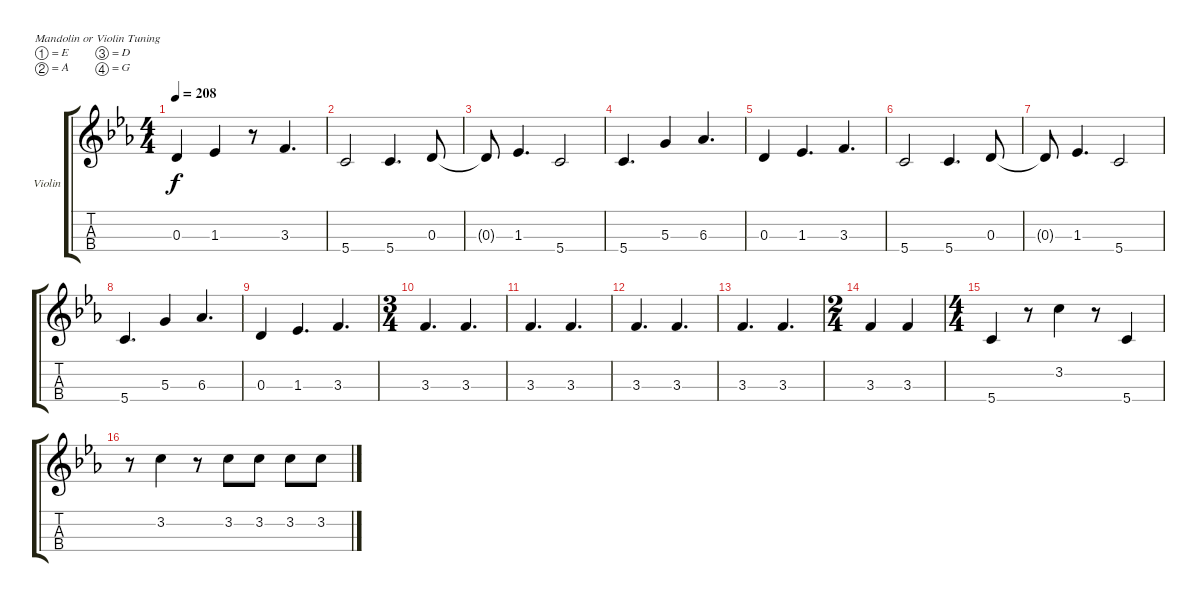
\defaultSystemsLayout 4
\bracketExtendMode groupsimilarinstruments
\firstSystemTrackNameOrientation horizontal
\otherSystemsTrackNameOrientation horizontal
\track ("Violin" "Violin") {instrument violin}
\staff {score tabs}
\tuning (E5 A4 D4 G3)
\ts (4 4)
\tempo 208
\clef g2
\ks eb
0.3.4{dy f} 1.3.4 r.8 3.3.4{d} |
5.4.2 5.4.4{d} 0.3.8 |
0.3{t}.8 1.3.4{d} 5.4.2 |
5.4.4{d} 5.3.4 6.3.4{d} |
0.3.4 1.3.4{d} 3.3.4{d} |
5.4.2 5.4.4{d} 0.3.8 |
0.3{t}.8 1.3.4{d} 5.4.2 |
5.4.4{d} 5.3.4 6.3.4{d} |
0.3.4 1.3.4{d} 3.3.4{d} |
\ts (3 4)
3.3.4{d} 3.3.4{d} |
3.3.4{d} 3.3.4{d} |
3.3.4{d} 3.3.4{d} |
3.3.4{d} 3.3.4{d} |
\ts (2 4)
3.3.4 3.3.4 |
\ts (4 4)
5.4.4 r.8 3.2.4 r.8 5.4.4 |
r.8 3.2.4 r.8 3.2.8 3.2.8 3.2.8 3.2.8
